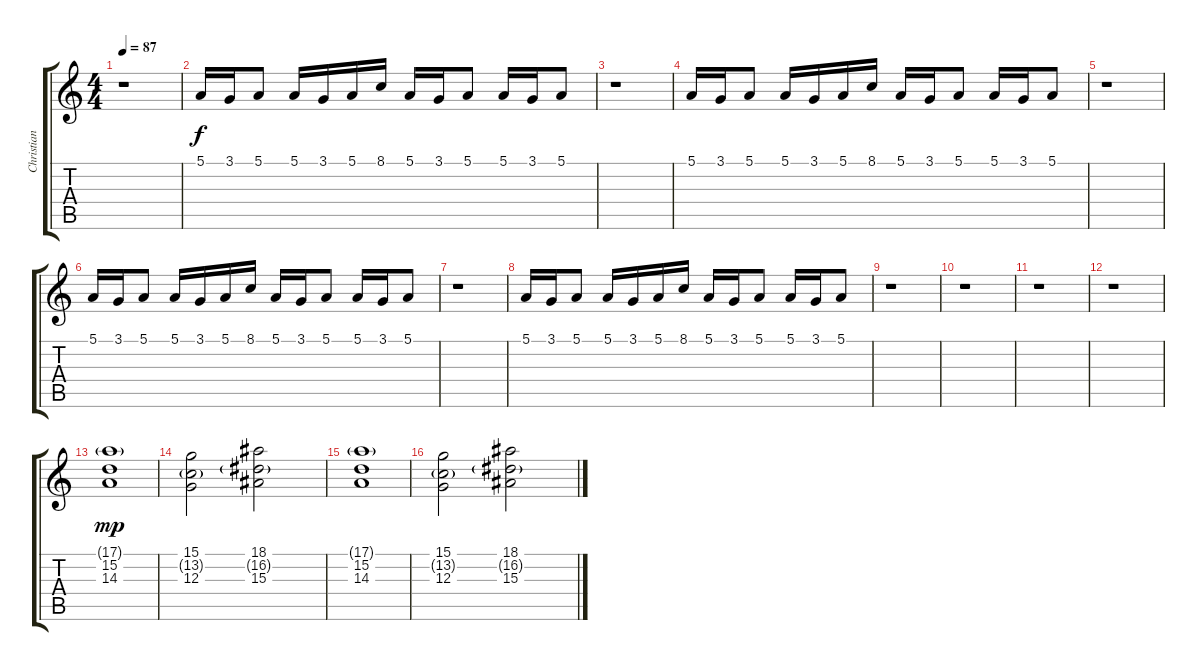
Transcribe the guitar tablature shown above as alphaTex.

\track ("Christian \"Flake\" Lorenz - Keyboard " "Christian ") {instrument stringensemble1}
\staff {score tabs}
\tuning (E4 B3 G3 D3 A2 E2) {hide}
\ts (4 4)
\tempo 87
\clef g2
\ks c
r.1{dy mp} |
5.1.16{dy f instrument synthvoice} 3.1.16 5.1.8 5.1.16 3.1.16 5.1.16 8.1.16 5.1.16 3.1.16 5.1.8 5.1.16 3.1.16 5.1.8 |
r.1 |
5.1.16{instrument synthvoice} 3.1.16 5.1.8 5.1.16 3.1.16 5.1.16 8.1.16 5.1.16 3.1.16 5.1.8 5.1.16 3.1.16 5.1.8 |
r.1 |
5.1.16{instrument synthvoice} 3.1.16 5.1.8 5.1.16 3.1.16 5.1.16 8.1.16 5.1.16 3.1.16 5.1.8 5.1.16 3.1.16 5.1.8 |
r.1 |
5.1.16{instrument synthvoice} 3.1.16 5.1.8 5.1.16 3.1.16 5.1.16 8.1.16 5.1.16 3.1.16 5.1.8 5.1.16 3.1.16 5.1.8 |
r.1 |
r.1 |
r.1 |
r.1 |
(17.1{g} 15.2 14.3).1{dy mp instrument stringensemble1} |
(15.1 13.2{g} 12.3).2 (18.1 16.2{g} 15.3).2 |
(17.1{g} 15.2 14.3).1 |
(15.1 13.2{g} 12.3).2 (18.1 16.2{g} 15.3).2
